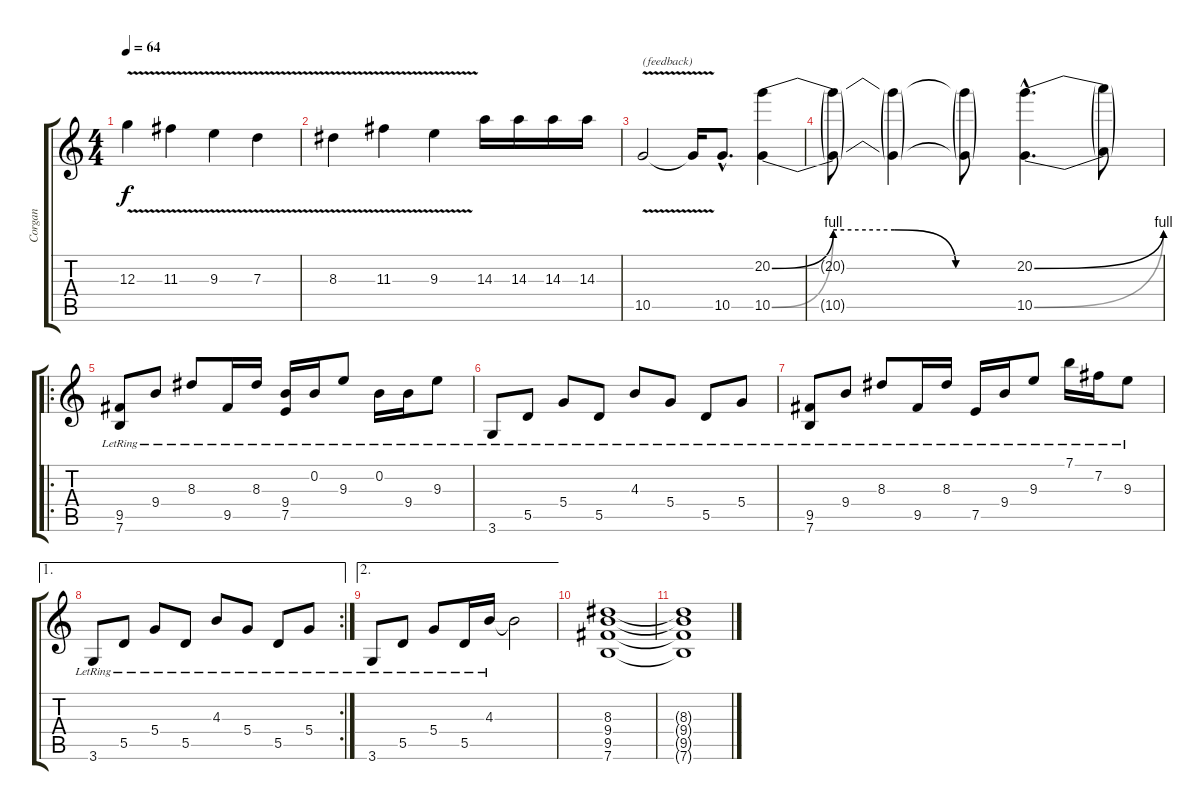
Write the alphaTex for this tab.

\track ("Corgan" "Corgan") {instrument electricguitarjazz}
\staff {score tabs}
\tuning (E4 B3 G3 D3 A2 E2) {hide}
\ts (4 4)
\tempo 64
\clef g2
\ks c
12.3{v}.4{dy f} 11.3{v}.4 9.3{v}.4 7.3{v}.4 |
8.3{v}.4 11.3{v}.4 9.3{v}.4 14.3.16 14.3.16 14.3.16 14.3.16 |
10.5{v}.2{txt "(feedback)"} 10.5{t}.16 10.5{hac}.8{d} (20.2{be (custom 0 0 15 4 30 4 45 0 60 0)} 10.5{be (custom 0 0 15 4 30 4 45 0 60 0)}).4 |
(20.2{t} 10.5{t}).8 (20.2{t} 10.5{t}).4 (20.2{t} 10.5{t}).8 (20.2{be (bend 0 0 60 4) hac} 10.5{be (bend 0 0 60 4) hac}).4{d} (20.2{t} 10.5{t}).8 |
\ro
(9.5{lr} 7.6{lr}).8{volume 6 balance 1 instrument electricguitarjazz} 9.4{lr}.8 8.3{lr}.8 9.5{lr}.16 8.3{lr}.16 (9.4{lr} 7.5{lr}).16 0.2{lr}.16 9.3{lr}.8 0.2{lr}.16 9.4{lr}.16 9.3{lr}.8 |
3.6{lr}.8 5.5{lr}.8 5.4{lr}.8 5.5{lr}.8 4.3{lr}.8 5.4{lr}.8 5.5{lr}.8 5.4{lr}.8 |
(9.5{lr} 7.6{lr}).8 9.4{lr}.8 8.3{lr}.8 9.5{lr}.16 8.3{lr}.16 7.5{lr}.16 9.4{lr}.16 9.3{lr}.8 7.1{lr}.16 7.2{lr}.16 9.3{lr}.8 |
\ae 1
\rc 2
3.6{lr}.8 5.5{lr}.8 5.4{lr}.8 5.5{lr}.8 4.3{lr}.8 5.4{lr}.8 5.5{lr}.8 5.4{lr}.8 |
\ae 2
3.6{lr}.8 5.5{lr}.8 5.4{lr}.8 5.5{lr}.16 4.3{lr}.16 4.3{t}.2 |
(8.3 9.4 9.5 7.6).1 |
(8.3{t} 9.4{t} 9.5{t} 7.6{t}).1
